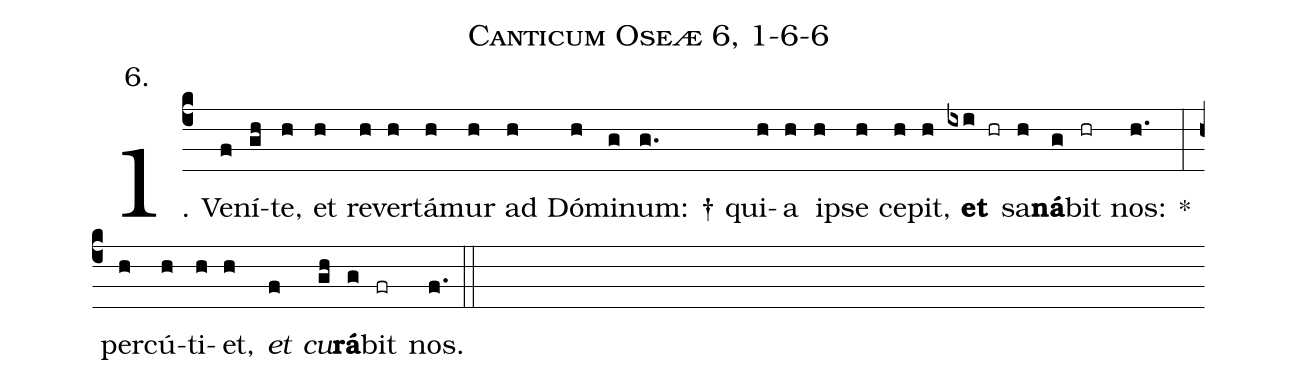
name: Canticum Oseæ 6, 1-6-6;
annotation: 6.;
%%
(c4)1. Ve(f)ní(gh)te,(h) et(h) re(h)ver(h)tá(h)mur(h) ad(h) Dó(h)mi(g)num: †(g.) qui(h)a(h) ip(h)se(h) ce(h)pit,(h) <b>et</b>(ixi hr) sa(h)<b>ná</b>(g)bit(hr) nos:(h.) *(:) per(h)cú(h)ti(h)et,(h) <i>et</i>(f) <i>cu</i>(gh)<b>rá</b>(g)bit(fr) nos.(f.) (::)
